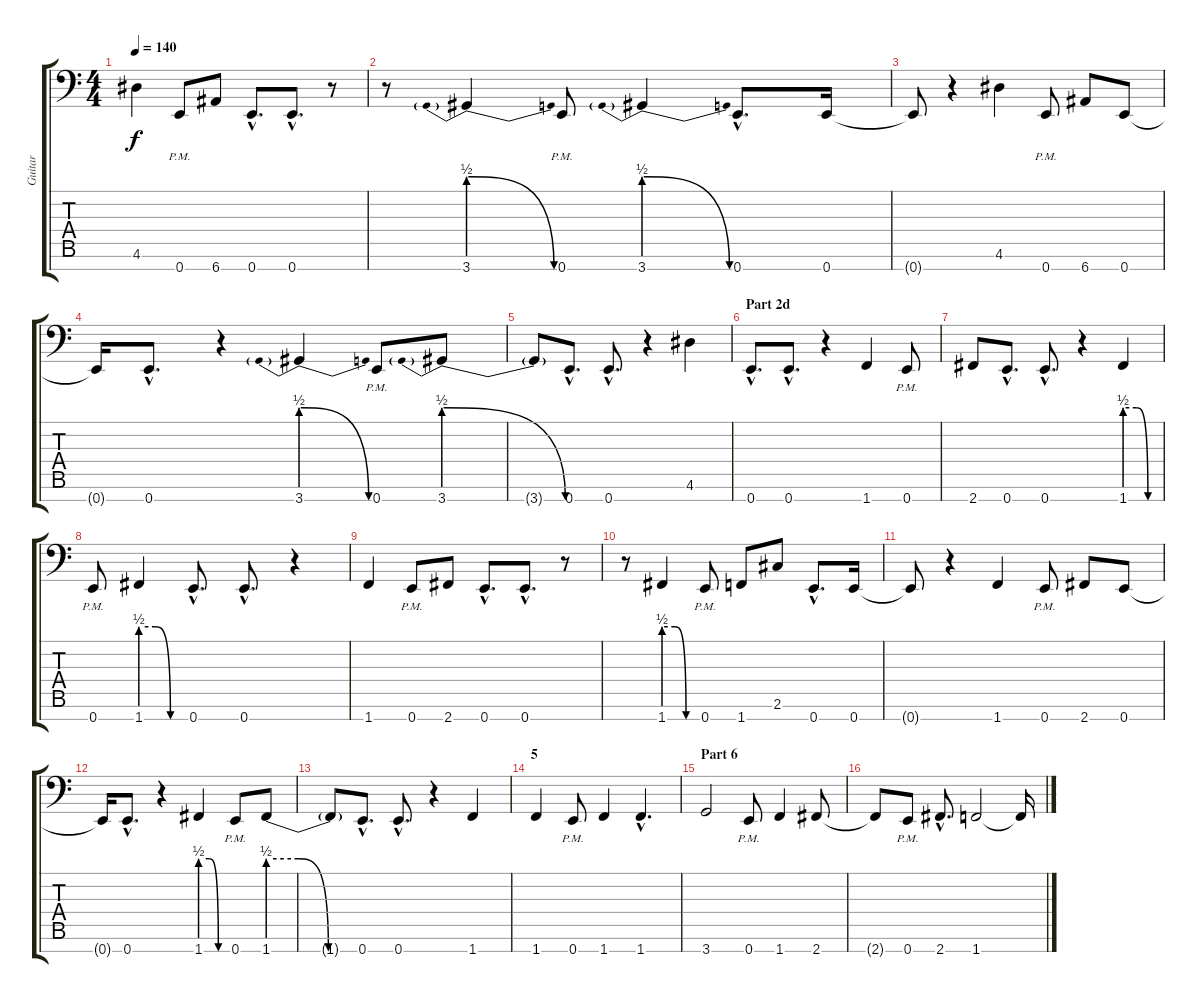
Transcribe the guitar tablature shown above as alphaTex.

\track ("Guitar" "Guitar") {instrument distortionguitar}
\staff {score tabs}
\tuning (B3 G3 D3 A2 E2 B1 E1) {hide}
\ts (4 4)
\tempo 140
\clef f4
\ks c
4.6.4{dy f} 0.7{pm}.8 6.7.8 0.7{hac}.8{d} 0.7{hac}.8{d} r.8 |
r.8 3.7{be (prebendrelease 0 2 60 0)}.4 0.7{pm}.8 3.7{be (prebendrelease 0 2 60 0)}.4 0.7{hac}.8{d} 0.7.16 |
0.7{t}.8 r.4 4.6.4 0.7{pm}.8 6.7.8 0.7.8 |
0.7{t}.16 0.7{hac}.8{d} r.4 3.7{be (prebendrelease 0 2 60 0)}.4 0.7{pm}.8 3.7{be (prebendrelease 0 2 60 0)}.8 |
3.7{t}.8 0.7{hac}.8{d} 0.7{hac}.8{d} r.4 4.6.4 |
\section ("" "Part 2d")
0.7{hac}.8{d} 0.7{hac}.8{d} r.4 1.7.4 0.7{pm}.8 |
2.7.8 0.7{hac}.8{d} 0.7{hac}.8{d} r.4 1.7{be (custom 0 2 20 2 40 0 60 0)}.4 |
0.7{pm}.8 1.7{be (custom 0 2 20 2 40 0 60 0)}.4 0.7{hac}.8{d} 0.7{hac}.8{d} r.4 |
1.7.4 0.7{pm}.8 2.7.8 0.7{hac}.8{d} 0.7{hac}.8{d} r.8 |
r.8 1.7{be (custom 0 2 20 2 40 0 60 0)}.4 0.7{pm}.8 1.7.8 2.6.8 0.7{hac}.8{d} 0.7.16 |
0.7{t}.8 r.4 1.7.4 0.7{pm}.8 2.7.8 0.7.8 |
0.7{t}.16 0.7{hac}.8{d} r.4 1.7{be (custom 0 2 20 2 40 0 60 0)}.4 0.7{pm}.8 1.7{be (custom 0 2 20 2 40 0 60 0)}.8 |
1.7{t}.8 0.7{hac}.8{d} 0.7{hac}.8{d} r.4 1.7.4 |
\section ("" "5")
1.7.4 0.7{pm}.8 1.7.4 1.7{hac}.4{d} |
\section ("" "Part 6")
3.7.2 0.7{pm}.8 1.7.4 2.7.8 |
2.7{t}.8 0.7{pm}.8 2.7{hac}.8{d} 1.7.2 1.7{t}.16
